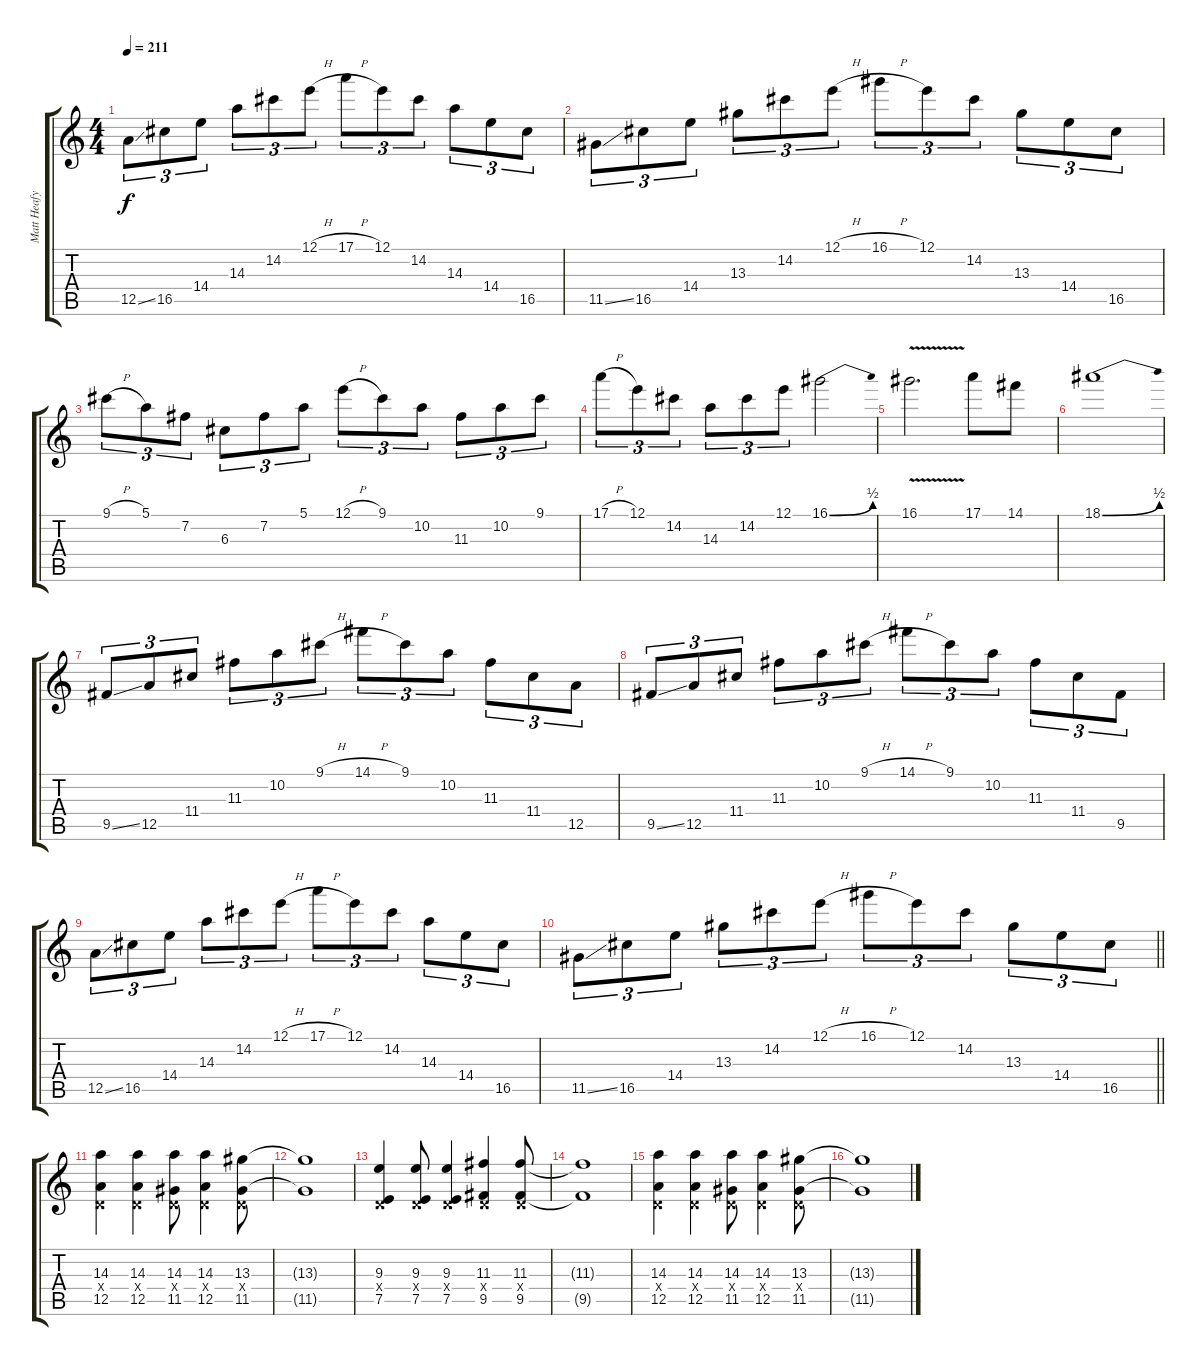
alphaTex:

\track ("Matt Heafy" "Matt Heafy") {instrument distortionguitar}
\staff {score tabs}
\tuning (E4 B3 G3 D3 A2 E2) {hide}
\ts (4 4)
\tempo 211
\clef g2
\ks c
12.5{ss}.8{tu (3 2) dy f} 16.5.8{tu (3 2)} 14.4.8{tu (3 2)} 14.3.8{tu (3 2)} 14.2.8{tu (3 2)} 12.1{h}.8{tu (3 2)} 17.1{h}.8{tu (3 2)} 12.1.8{tu (3 2)} 14.2.8{tu (3 2)} 14.3.8{tu (3 2)} 14.4.8{tu (3 2)} 16.5.8{tu (3 2)} |
11.5{ss}.8{tu (3 2)} 16.5.8{tu (3 2)} 14.4.8{tu (3 2)} 13.3.8{tu (3 2)} 14.2.8{tu (3 2)} 12.1{h}.8{tu (3 2)} 16.1{h}.8{tu (3 2)} 12.1.8{tu (3 2)} 14.2.8{tu (3 2)} 13.3.8{tu (3 2)} 14.4.8{tu (3 2)} 16.5.8{tu (3 2)} |
9.1{h}.8{tu (3 2)} 5.1.8{tu (3 2)} 7.2.8{tu (3 2)} 6.3.8{tu (3 2)} 7.2.8{tu (3 2)} 5.1.8{tu (3 2)} 12.1{h}.8{tu (3 2)} 9.1.8{tu (3 2)} 10.2.8{tu (3 2)} 11.3.8{tu (3 2)} 10.2.8{tu (3 2)} 9.1.8{tu (3 2)} |
17.1{h}.8{tu (3 2)} 12.1.8{tu (3 2)} 14.2.8{tu (3 2)} 14.3.8{tu (3 2)} 14.2.8{tu (3 2)} 12.1.8{tu (3 2)} 16.1{be (bend 0 0 60 2)}.2 |
16.1{v}.2{d} 17.1.8 14.1.8 |
18.1{be (bend 0 0 60 2)}.1 |
9.5{ss}.8{tu (3 2)} 12.5.8{tu (3 2)} 11.4.8{tu (3 2)} 11.3.8{tu (3 2)} 10.2.8{tu (3 2)} 9.1{h}.8{tu (3 2)} 14.1{h}.8{tu (3 2)} 9.1.8{tu (3 2)} 10.2.8{tu (3 2)} 11.3.8{tu (3 2)} 11.4.8{tu (3 2)} 12.5.8{tu (3 2)} |
9.5{ss}.8{tu (3 2)} 12.5.8{tu (3 2)} 11.4.8{tu (3 2)} 11.3.8{tu (3 2)} 10.2.8{tu (3 2)} 9.1{h}.8{tu (3 2)} 14.1{h}.8{tu (3 2)} 9.1.8{tu (3 2)} 10.2.8{tu (3 2)} 11.3.8{tu (3 2)} 11.4.8{tu (3 2)} 9.5.8{tu (3 2)} |
12.5{ss}.8{tu (3 2)} 16.5.8{tu (3 2)} 14.4.8{tu (3 2)} 14.3.8{tu (3 2)} 14.2.8{tu (3 2)} 12.1{h}.8{tu (3 2)} 17.1{h}.8{tu (3 2)} 12.1.8{tu (3 2)} 14.2.8{tu (3 2)} 14.3.8{tu (3 2)} 14.4.8{tu (3 2)} 16.5.8{tu (3 2)} |
\barLineRight lightlight
11.5{ss}.8{tu (3 2)} 16.5.8{tu (3 2)} 14.4.8{tu (3 2)} 13.3.8{tu (3 2)} 14.2.8{tu (3 2)} 12.1{h}.8{tu (3 2)} 16.1{h}.8{tu (3 2)} 12.1.8{tu (3 2)} 14.2.8{tu (3 2)} 13.3.8{tu (3 2)} 14.4.8{tu (3 2)} 16.5.8{tu (3 2)} |
(14.3 0.4{x} 12.5).4 (14.3 0.4{x} 12.5).4 (14.3 0.4{x} 11.5).8 (14.3 0.4{x} 12.5).4 (13.3 0.4{x} 11.5).8 |
(13.3{t} 11.5{t}).1 |
(9.3 0.4{x} 7.5).4 (9.3 0.4{x} 7.5).8 (9.3 0.4{x} 7.5).4 (11.3 0.4{x} 9.5).4 (11.3 0.4{x} 9.5).8 |
(11.3{t} 9.5{t}).1 |
(14.3 0.4{x} 12.5).4 (14.3 0.4{x} 12.5).4 (14.3 0.4{x} 11.5).8 (14.3 0.4{x} 12.5).4 (13.3 0.4{x} 11.5).8 |
(13.3{t} 11.5{t}).1
